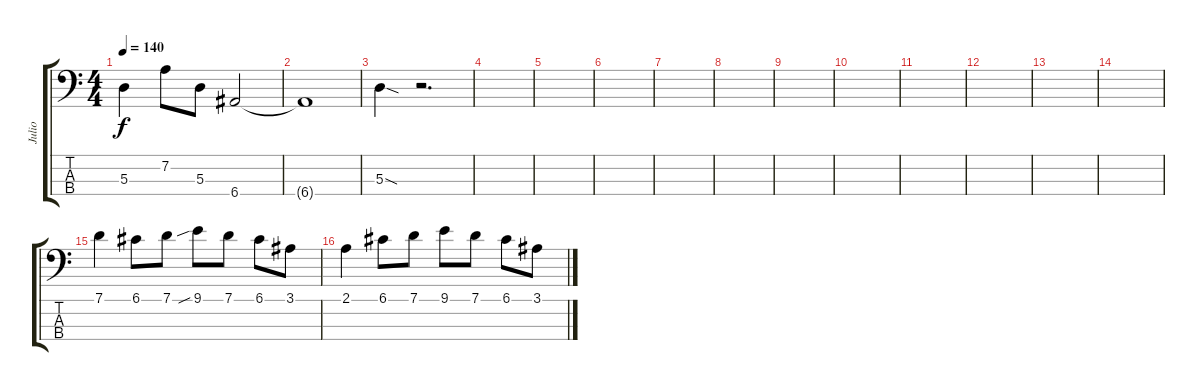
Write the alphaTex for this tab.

\track ("Julio" "Julio") {instrument electricbassfinger}
\staff {score tabs}
\tuning (G2 D2 A1 E1) {hide}
\ts (4 4)
\tempo 140
\clef f4
\ks c
5.3.4{dy f} 7.2.8 5.3.8 6.4.2 |
6.4{t}.1 |
5.3{sod}.4 r.2{d} |
|
|
|
|
|
|
|
|
|
|
|
7.1.4 6.1.8 7.1.8 9.1{sib}.8 7.1.8 6.1.8 3.1.8 |
2.1.4 6.1.8 7.1.8 9.1.8 7.1.8 6.1.8 3.1.8
